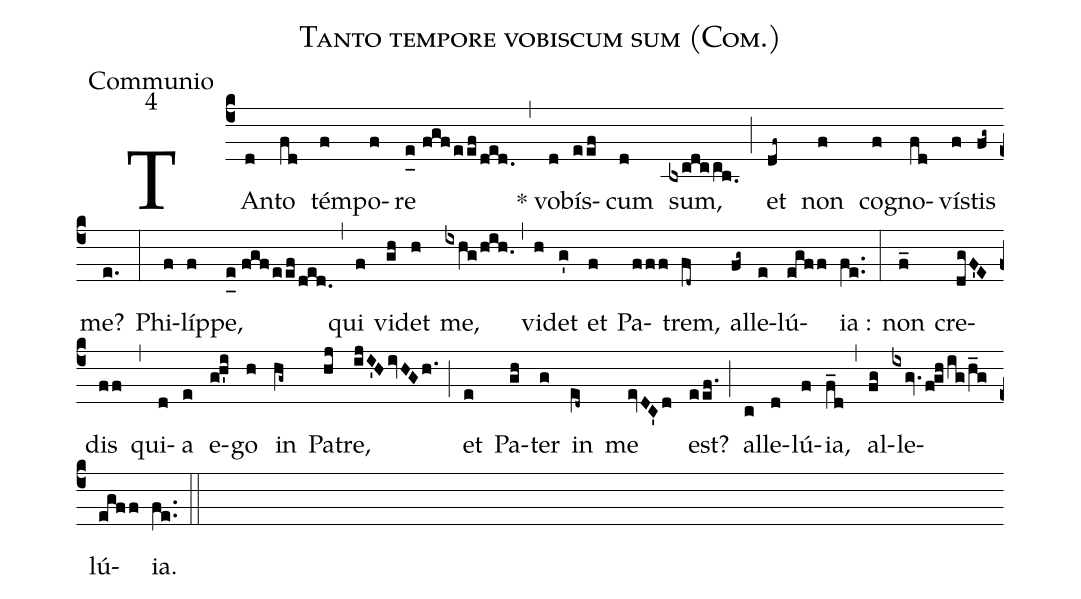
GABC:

name:Tanto tempore vobiscum sum (Com.);
office-part:Communio;
mode:4;
%%
(c4) TAn(d)to(fd) tém(f)po(f)re(e_0[uh:l]//fgfeef/ded.) (,) * vo(d)bís(eef)cum(d) sum,(bxcdccb.0) (;) et(df~) non(f) co(f)gno(fd)ví(f)stis(fg~) me?(e.) (:) Phi(f)líp(f)pe,(e_0[uh:l]//fgfeef/ded.) (,) qui(f) vi(gh)det(h) me,(ixhg/hih.) (,) vi(h)det(g') et(f) Pa(fff)trem,(fd~) al(fg~)le(e)lú(egff){ia} :(fe..) (:) non(f_) cre(dgF'E)dis(ff) (,) qui(d)a(e) e(gh'i)go(h) in(hg~) Pa(hj)tre,(ijI'HivHGh.) (;) et(e) Pa(gh)ter(g) in(e[ll:1]d~) me(evDC'd) est?(eef.) (;) al(c)le(d)lú(f){ia},(f_d) (,) al(fg)le(ixgv.fghig/h_g)lú(egff){ia}.(fe..) (::)
